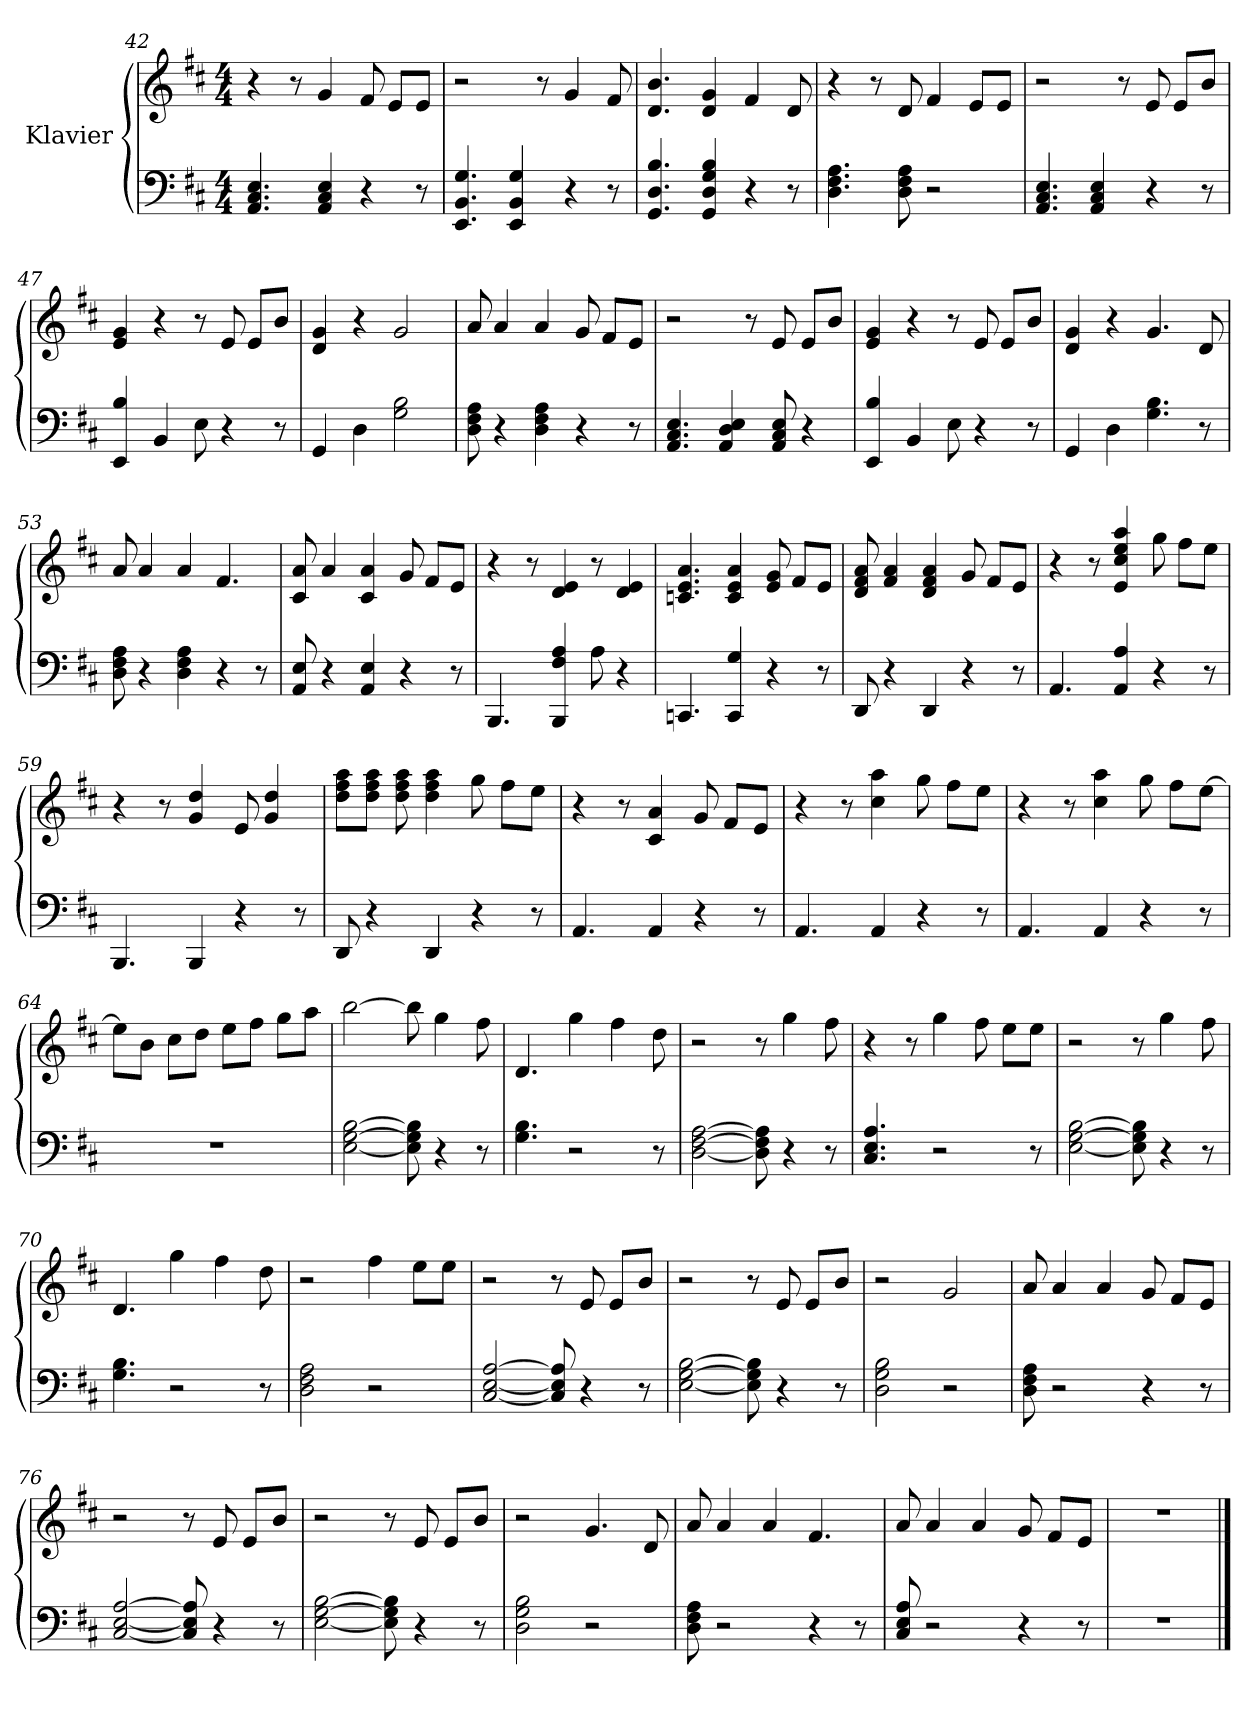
**kern	**kern
*part1	*part1
*staff2	*staff1
*I"Klavier	*
*clefF4	*clefG2
*k[f#c#]	*k[f#c#]
*D:	*D:
*M4/4	*M4/4
=42	=42
4.E\ 4.AA/ 4.C#/	4r
.	8r
4C#/ 4E\ 4AA/	4g/
4r	8f#/
.	8e/L
8r	8e/J
=43	=43
4.EE/ 4.G\ 4.BB/	2r
4EE/ 4BB/ 4G\	.
.	8r
4r	4g/
8r	8f#/
=44	=44
4.D\ 4.GG/ 4.B\	4.b\ 4.d/
4GG/ 4D\ 4B\ 4G\	4g/ 4d/
4r	4f#/
8r	8d/
=45	=45
4.F#\ 4.D\ 4.A\	4r
.	8r
8F#\ 8D\ 8A\	8d/
2r	4f#/
.	8e/L
.	8e/J
=46	=46
4.C#/ 4.AA/ 4.E\	2r
4C#/ 4AA/ 4E\	.
.	8r
4r	8e/
.	8e/L
8r	8b/J
=47	=47
4EE/ 4B\	4g/ 4e/
4BB/	4r
8E\	8r
4r	8e/
.	8e/L
8r	8b/J
=48	=48
4GG/	4g/ 4d/
4D\	4r
2G\ 2B\	2g/
=49	=49
8D\ 8F#\ 8A\	8a/
4r	4a/
4F#\ 4D\ 4A\	4a/
4r	8g/
.	8f#/L
8r	8e/J
=50	=50
4.AA/ 4.E\ 4.C#/	2r
4AA/ 4D\ 4E\	.
.	8r
8AA/ 8E\ 8C#/	8e/
4r	8e/L
.	8b/J
=51	=51
4EE/ 4B\	4g/ 4e/
4BB/	4r
8E\	8r
4r	8e/
.	8e/L
8r	8b/J
=52	=52
4GG/	4d/ 4g/
4D\	4r
4.B\ 4.G\	4.g/
8r	8d/
=53	=53
8F#\ 8D\ 8A\	8a/
4r	4a/
4D\ 4F#\ 4A\	4a/
4r	4.f#/
8r	.
=54	=54
8E\ 8AA/	8a/ 8c#/
4r	4a/
4E\ 4AA/	4c#/ 4a/
4r	8g/
.	8f#/L
8r	8e/J
=55	=55
4.BBB/	4r
.	8r
4F#\ 4BBB/ 4A\	4e/ 4d/
8A\	8r
4r	4d/ 4e/
=56	=56
4.CC/	4.e/ 4.a/ 4.c/
4G\ 4CC/	4e/ 4c/ 4a/
4r	8g/ 8e/
.	8f#/L
8r	8e/J
=57	=57
8DD/	8a/ 8d/ 8f#/
4r	4a/ 4f#/
4DD/	4d/ 4a/ 4f#/
4r	8g/
.	8f#/L
8r	8e/J
=58	=58
4.AA/	4r
.	8r
4A\ 4AA/	4ee\ 4e/ 4cc#\ 4aa\
4r	8gg\
.	8ff#\L
8r	8ee\J
=59	=59
4.BBB/	4r
.	8r
4BBB/	4g/ 4dd\
4r	8e/
.	4g/ 4dd\
8r	.
=60	=60
8DD/	8aa\ 8dd\ 8ff#\L
4r	8aa\ 8dd\ 8ff#\J
.	8aa\ 8ff#\ 8dd\
4DD/	4dd\ 4ff#\ 4aa\
4r	8gg\
.	8ff#\L
8r	8ee\J
=61	=61
4.AA/	4r
.	8r
4AA/	4a/ 4c#/
4r	8g/
.	8f#/L
8r	8e/J
=62	=62
4.AA/	4r
.	8r
4AA/	4cc#\ 4aa\
4r	8gg\
.	8ff#\L
8r	8ee\J
=63	=63
4.AA/	4r
.	8r
4AA/	4cc#\ 4aa\
4r	8gg\
.	8ff#\L
8r	[8ee\J
=64	=64
1r	8ee\L]
.	8b\J
.	8cc#\L
.	8dd\J
.	8ee\L
.	8ff#\J
.	8gg\L
.	8aa\J
=65	=65
[2E\ [2G\ [2B\	[2bb\
8E\] 8G\] 8B\]	8bb\]
4r	4gg\
8r	8ff#\
=66	=66
4.B\ 4.G\	4.d/
2r	4gg\
.	4ff#\
8r	8dd\
=67	=67
[2A\ [2D\ [2F#\	2r
8A\] 8D\] 8F#\]	8r
4r	4gg\
8r	8ff#\
=68	=68
4.E\ 4.C#/ 4.A\	4r
.	8r
2r	4gg\
.	8ff#\
.	8ee\L
8r	8ee\J
=69	=69
[2E\ [2G\ [2B\	2r
8E\] 8G\] 8B\]	8r
4r	4gg\
8r	8ff#\
=70	=70
4.G\ 4.B\	4.d/
2r	4gg\
.	4ff#\
8r	8dd\
=71	=71
2D\ 2F#\ 2A\	2r
2r	4ff#\
.	8ee\L
.	8ee\J
=72	=72
[2E\ [2C#/ [2A\	2r
8E\] 8C#/] 8A\]	8r
4r	8e/
.	8e/L
8r	8b/J
=73	=73
[2E\ [2G\ [2B\	2r
8E\] 8G\] 8B\]	8r
4r	8e/
.	8e/L
8r	8b/J
=74	=74
2D\ 2G\ 2B\	2r
2r	2g/
=75	=75
8A\ 8D\ 8F#\	8a/
2r	4a/
.	4a/
4r	8g/
.	8f#/L
8r	8e/J
=76	=76
[2A\ [2E\ [2C#/	2r
8A\] 8E\] 8C#/]	8r
4r	8e/
.	8e/L
8r	8b/J
=77	=77
[2E\ [2G\ [2B\	2r
8E\] 8G\] 8B\]	8r
4r	8e/
.	8e/L
8r	8b/J
=78	=78
2G\ 2D\ 2B\	2r
2r	4.g/
.	8d/
=79	=79
8A\ 8D\ 8F#\	8a/
2r	4a/
.	4a/
4r	4.f#/
8r	.
=80	=80
8A\ 8E\ 8C#/	8a/
2r	4a/
.	4a/
4r	8g/
.	8f#/L
8r	8e/J
=81	=81
1r	1r
==	==
*-	*-
